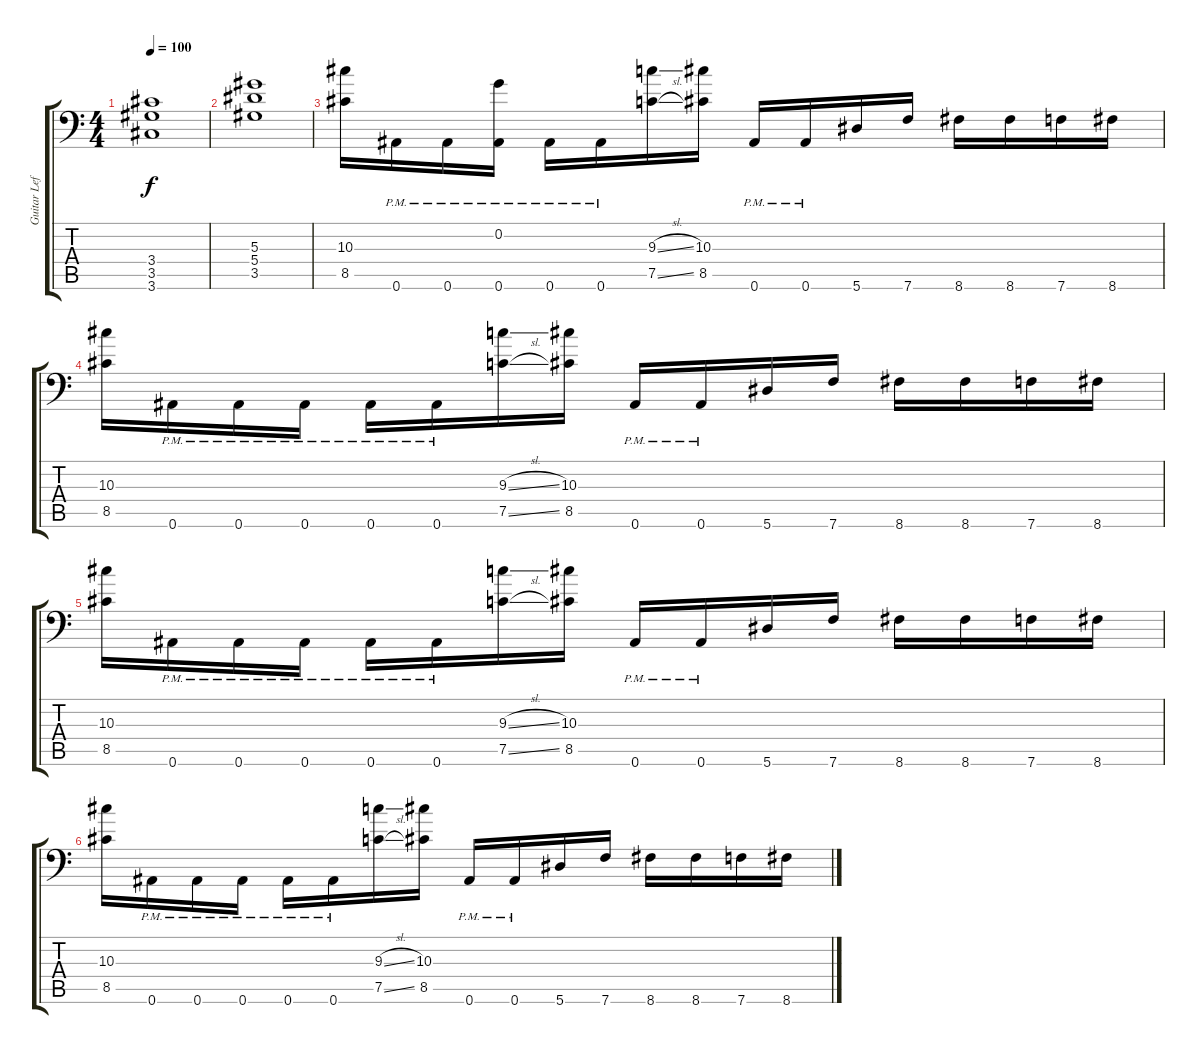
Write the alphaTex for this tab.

\track ("Guitar Left" "Guitar Lef") {instrument distortionguitar}
\staff {score tabs}
\tuning (C4 G3 Eb3 Bb2 F2 Bb1) {hide}
\ts (4 4)
\tempo 100
\clef f4
\ks c
(3.4 3.5 3.6).1{dy f} |
(5.3 5.4 3.5).1 |
(10.3 8.5).16 0.6{pm}.16 0.6{pm}.16 (0.2 0.6{pm}).16 0.6{pm}.16 0.6{pm}.16 (9.3{sl} 7.5{sl}).16 (10.3 8.5).16 0.6{pm}.16 0.6{pm}.16 5.6.16 7.6.16 8.6.16 8.6.16 7.6.16 8.6.16 |
(10.3 8.5).16 0.6{pm}.16 0.6{pm}.16 0.6{pm}.16 0.6{pm}.16 0.6{pm}.16 (9.3{sl} 7.5{sl}).16 (10.3 8.5).16 0.6{pm}.16 0.6{pm}.16 5.6.16 7.6.16 8.6.16 8.6.16 7.6.16 8.6.16 |
(10.3 8.5).16 0.6{pm}.16 0.6{pm}.16 0.6{pm}.16 0.6{pm}.16 0.6{pm}.16 (9.3{sl} 7.5{sl}).16 (10.3 8.5).16 0.6{pm}.16 0.6{pm}.16 5.6.16 7.6.16 8.6.16 8.6.16 7.6.16 8.6.16 |
(10.3 8.5).16 0.6{pm}.16 0.6{pm}.16 0.6{pm}.16 0.6{pm}.16 0.6{pm}.16 (9.3{sl} 7.5{sl}).16 (10.3 8.5).16 0.6{pm}.16 0.6{pm}.16 5.6.16 7.6.16 8.6.16 8.6.16 7.6.16 8.6.16
